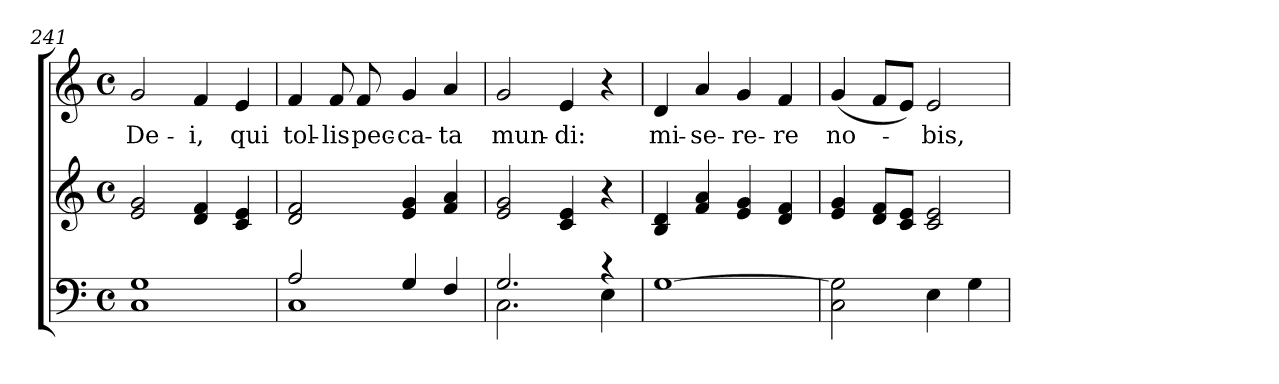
**kern	**kern	**kern	**text
*part2	*part2	*part1	*part1
*staff3	*staff2	*staff1	*staff1
*clefF4	*clefG2	*clefG2	*
*k[]	*k[]	*k[]	*
*C:	*C:	*C:	*
*M4/4	*M4/4	*M4/4	*
*met(c)	*met(c)	*met(c)	*
=241	=241	=241	=241
!	!	!	!LO:LY:b
1C 1G	2e/ 2g/	2g/	De-
!	!	!	!LO:LY:b
.	4d/ 4f/	4f/	-i,
!	!	!	!LO:LY:b
.	4c/ 4e/	4e/	qui
=242	=242	=242	=242
*^	*	*	*
!	!	!	!	!LO:LY:b
2A/	1C	2d/ 2f/	4f/	tol-
!	!	!	!	!LO:LY:b
.	.	.	8f/	-lis
!	!	!	!	!LO:LY:b
.	.	.	8f/	pec-
!	!	!	!	!LO:LY:b
4G/	.	4e/ 4g/	4g/	-ca-
!	!	!	!	!LO:LY:b
4F/	.	4f/ 4a/	4a/	-ta
=243	=243	=243	=243	=243
!	!	!	!	!LO:LY:b
2.G/	2.C\	2e/ 2g/	2g/	mun-
!	!	!	!	!LO:LY:b
.	.	4c/ 4e/	4e/	-di:
4rc	4E\	4r	4r	.
=244	=244	=244	=244	=244
!	!	!	!	!LO:LY:b
*v	*v	*	*	*
[1G	4B/ 4d/	4d/	mi-
!	!	!	!LO:LY:b
.	4f/ 4a/	4a/	-se-
!	!	!	!LO:LY:b
.	4e/ 4g/	4g/	-re-
!	!	!	!LO:LY:b
.	4d/ 4f/	4f/	-re
!!LO:LB:g=z
=245	=245	=245	=245
!	!	!	!LO:LY:b
2C\ 2G\]	4e/ 4g/	(<4g/	no-
.	8d/ 8f/L	8f/L	.
.	8c/ 8e/J	8e/J)	.
!	!	!	!LO:LY:b
4E\	2c/ 2e/	2e/	-bis,
4G\	.	.	.
=	=	=	=
*-	*-	*-	*-
